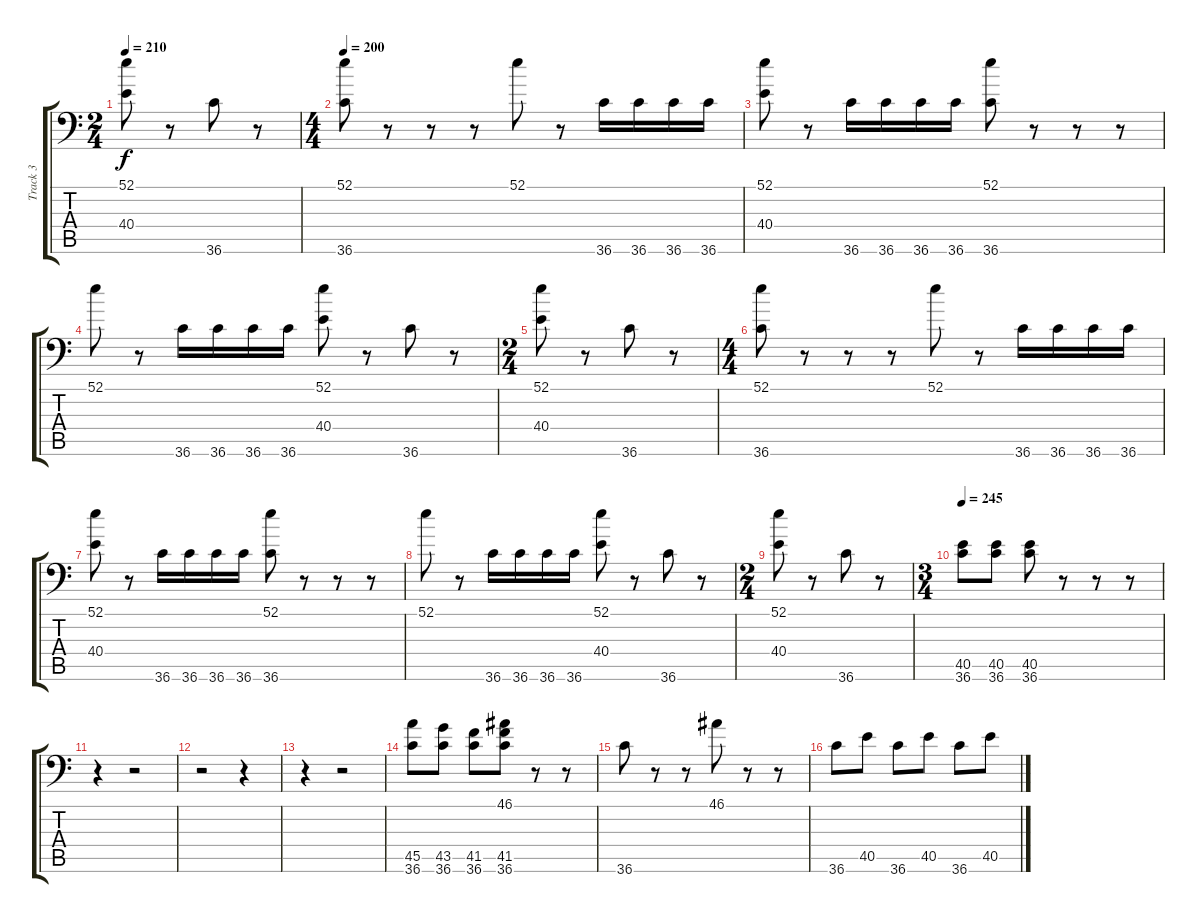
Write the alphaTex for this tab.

\track ("Track 3" "Track 3") {instrument acousticgrandpiano}
\staff {score tabs}
\tuning (C-1 C-1 C-1 C-1 C-1 C-1) {hide}
\ts (2 4)
\tempo 210
\clef f4
\ks c
(52.1 40.4).8{dy f} r.8 36.6.8 r.8 |
\ts (4 4)
\tempo 200
(52.1 36.6).8 r.8 r.8 r.8 52.1.8 r.8 36.6.16 36.6.16 36.6.16 36.6.16 |
(52.1 40.4).8 r.8 36.6.16 36.6.16 36.6.16 36.6.16 (52.1 36.6).8 r.8 r.8 r.8 |
52.1.8 r.8 36.6.16 36.6.16 36.6.16 36.6.16 (52.1 40.4).8 r.8 36.6.8 r.8 |
\ts (2 4)
(52.1 40.4).8 r.8 36.6.8 r.8 |
\ts (4 4)
(52.1 36.6).8 r.8 r.8 r.8 52.1.8 r.8 36.6.16 36.6.16 36.6.16 36.6.16 |
(52.1 40.4).8 r.8 36.6.16 36.6.16 36.6.16 36.6.16 (52.1 36.6).8 r.8 r.8 r.8 |
52.1.8 r.8 36.6.16 36.6.16 36.6.16 36.6.16 (52.1 40.4).8 r.8 36.6.8 r.8 |
\ts (2 4)
(52.1 40.4).8 r.8 36.6.8 r.8 |
\ts (3 4)
\tempo 245
(40.5 36.6).8 (40.5 36.6).8 (40.5 36.6).8 r.8 r.8 r.8 |
r.4 r.2 |
r.2 r.4 |
r.4 r.2 |
(45.5 36.6).8 (43.5 36.6).8 (41.5 36.6).8 (46.1 41.5 36.6).8 r.8 r.8 |
36.6.8 r.8 r.8 46.1.8 r.8 r.8 |
36.6.8 40.5.8 36.6.8 40.5.8 36.6.8 40.5.8
